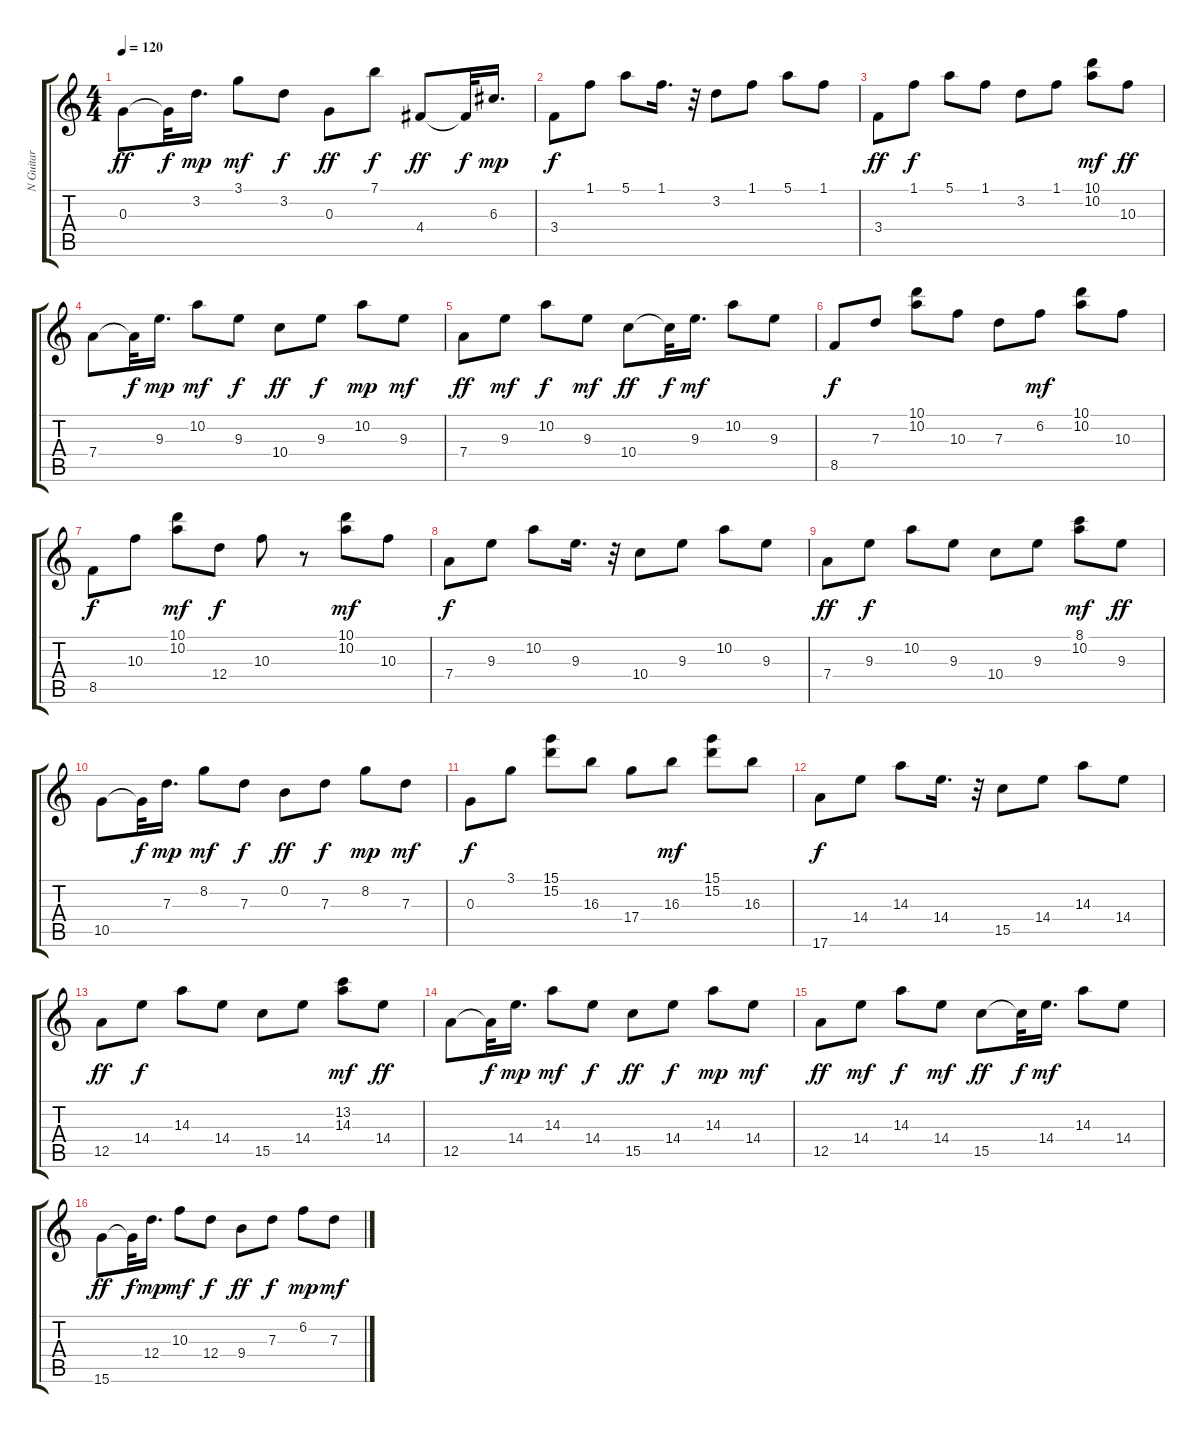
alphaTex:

\track ("N Guitar" "N Guitar") {instrument acousticguitarnylon}
\staff {score tabs}
\tuning (E4 B3 G3 D3 A2 E2) {hide}
\ts (4 4)
\tempo 120
\clef g2
\ks c
0.3.8{dy ff} 0.3{t}.32{dy f} 3.2.16{d dy mp} 3.1.8{dy mf} 3.2.8{dy f} 0.3.8{dy ff} 7.1.8{dy f} 4.4.8{dy ff} 4.4{t}.32{dy f} 6.3.16{d dy mp} |
3.4.8{dy f} 1.1.8 5.1.8 1.1.16{d} r.32 3.2.8 1.1.8 5.1.8 1.1.8 |
3.4.8{dy ff} 1.1.8{dy f} 5.1.8 1.1.8 3.2.8 1.1.8 (10.1 10.2).8{dy mf} 10.3.8{dy ff} |
7.4.8 7.4{t}.32{dy f} 9.3.16{d dy mp} 10.2.8{dy mf} 9.3.8{dy f} 10.4.8{dy ff} 9.3.8{dy f} 10.2.8{dy mp} 9.3.8{dy mf} |
7.4.8{dy ff} 9.3.8{dy mf} 10.2.8{dy f} 9.3.8{dy mf} 10.4.8{dy ff} 10.4{t}.32{dy f} 9.3.16{d dy mf} 10.2.8 9.3.8 |
8.5.8{dy f} 7.3.8 (10.1 10.2).8 10.3.8 7.3.8 6.2.8{dy mf} (10.1 10.2).8 10.3.8 |
8.5.8{dy f} 10.3.8 (10.1 10.2).8{dy mf} 12.4.8{dy f} 10.3.8 r.8 (10.1 10.2).8{dy mf} 10.3.8 |
7.4.8{dy f} 9.3.8 10.2.8 9.3.16{d} r.32 10.4.8 9.3.8 10.2.8 9.3.8 |
7.4.8{dy ff} 9.3.8{dy f} 10.2.8 9.3.8 10.4.8 9.3.8 (8.1 10.2).8{dy mf} 9.3.8{dy ff} |
10.5.8 10.5{t}.32{dy f} 7.3.16{d dy mp} 8.2.8{dy mf} 7.3.8{dy f} 0.2.8{dy ff} 7.3.8{dy f} 8.2.8{dy mp} 7.3.8{dy mf} |
0.3.8{dy f} 3.1.8 (15.1 15.2).8 16.3.8 17.4.8 16.3.8{dy mf} (15.1 15.2).8 16.3.8 |
17.6.8{dy f} 14.4.8 14.3.8 14.4.16{d} r.32 15.5.8 14.4.8 14.3.8 14.4.8 |
12.5.8{dy ff} 14.4.8{dy f} 14.3.8 14.4.8 15.5.8 14.4.8 (13.2 14.3).8{dy mf} 14.4.8{dy ff} |
12.5.8 12.5{t}.32{dy f} 14.4.16{d dy mp} 14.3.8{dy mf} 14.4.8{dy f} 15.5.8{dy ff} 14.4.8{dy f} 14.3.8{dy mp} 14.4.8{dy mf} |
12.5.8{dy ff} 14.4.8{dy mf} 14.3.8{dy f} 14.4.8{dy mf} 15.5.8{dy ff} 15.5{t}.32{dy f} 14.4.16{d dy mf} 14.3.8 14.4.8 |
15.6.8{dy ff} 15.6{t}.32{dy f} 12.4.16{d dy mp} 10.3.8{dy mf} 12.4.8{dy f} 9.4.8{dy ff} 7.3.8{dy f} 6.2.8{dy mp} 7.3.8{dy mf}
